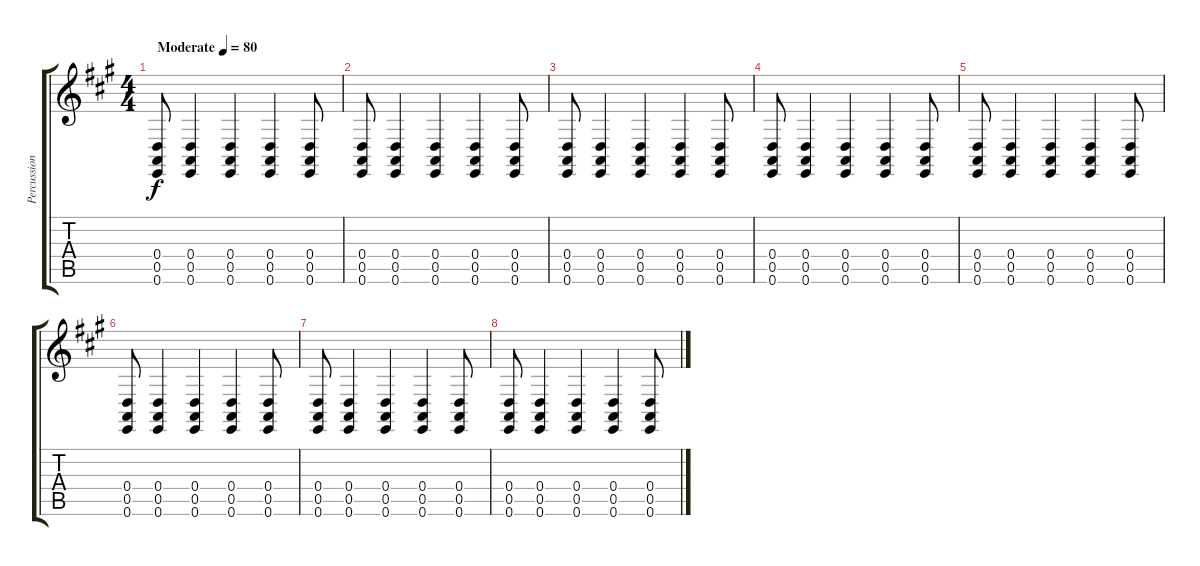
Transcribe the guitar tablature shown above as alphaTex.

\track ("Percussions" "Percussion") {instrument taikodrum}
\staff {score tabs}
\tuning (E4 B3 G3 D3 A2 E2) {hide}
\ts (4 4)
\tempo (80 "Moderate")
\clef g2
\ks a
(0.4 0.5 0.6).8{dy f instrument taikodrum} (0.4 0.5 0.6).4 (0.4 0.5 0.6).4 (0.4 0.5 0.6).4 (0.4 0.5 0.6).8 |
(0.4 0.5 0.6).8 (0.4 0.5 0.6).4 (0.4 0.5 0.6).4 (0.4 0.5 0.6).4 (0.4 0.5 0.6).8 |
(0.4 0.5 0.6).8 (0.4 0.5 0.6).4 (0.4 0.5 0.6).4 (0.4 0.5 0.6).4 (0.4 0.5 0.6).8 |
(0.4 0.5 0.6).8 (0.4 0.5 0.6).4 (0.4 0.5 0.6).4 (0.4 0.5 0.6).4 (0.4 0.5 0.6).8 |
(0.4 0.5 0.6).8 (0.4 0.5 0.6).4 (0.4 0.5 0.6).4 (0.4 0.5 0.6).4 (0.4 0.5 0.6).8 |
(0.4 0.5 0.6).8 (0.4 0.5 0.6).4 (0.4 0.5 0.6).4 (0.4 0.5 0.6).4 (0.4 0.5 0.6).8 |
(0.4 0.5 0.6).8 (0.4 0.5 0.6).4 (0.4 0.5 0.6).4 (0.4 0.5 0.6).4 (0.4 0.5 0.6).8 |
(0.4 0.5 0.6).8 (0.4 0.5 0.6).4 (0.4 0.5 0.6).4 (0.4 0.5 0.6).4 (0.4 0.5 0.6).8
